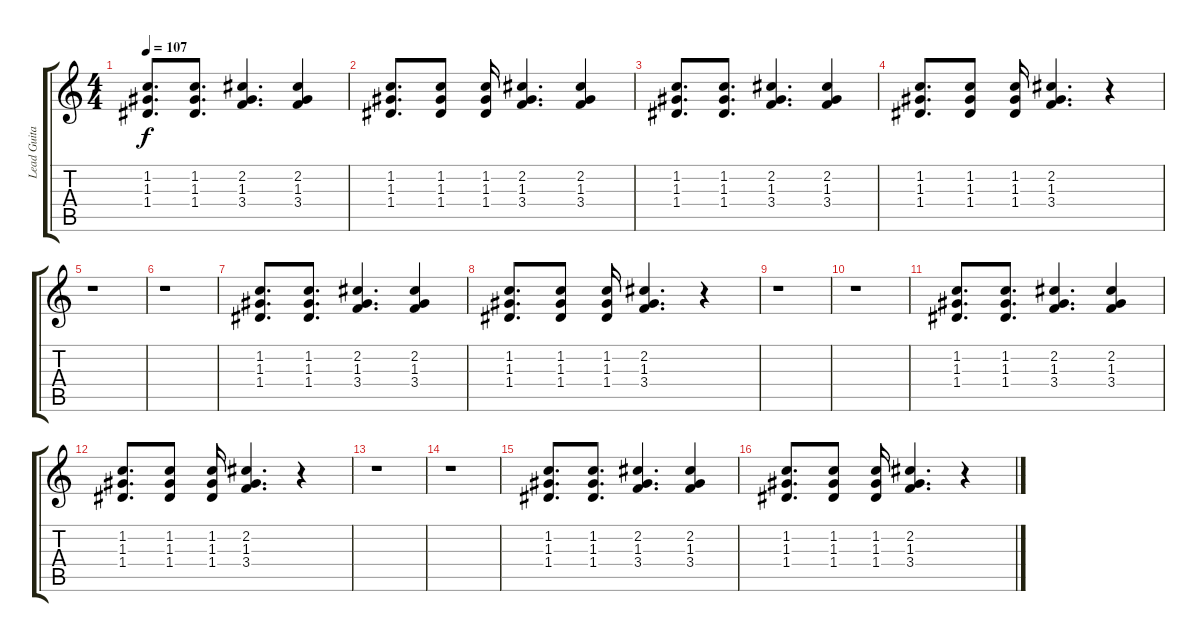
\track ("Lead Guitar" "Lead Guita") {instrument distortionguitar}
\staff {score tabs}
\tuning (E4 B3 G3 D3 A2 E2) {hide}
\ts (4 4)
\tempo 107
\clef g2
\ks c
(1.2 1.3 1.4).8{d dy f} (1.2 1.3 1.4).8{d} (2.2 1.3 3.4).4{d} (2.2 1.3 3.4).4 |
(1.2 1.3 1.4).8{d} (1.2 1.3 1.4).8 (1.2 1.3 1.4).16 (2.2 1.3 3.4).4{d} (2.2 1.3 3.4).4 |
(1.2 1.3 1.4).8{d} (1.2 1.3 1.4).8{d} (2.2 1.3 3.4).4{d} (2.2 1.3 3.4).4 |
(1.2 1.3 1.4).8{d} (1.2 1.3 1.4).8 (1.2 1.3 1.4).16 (2.2 1.3 3.4).4{d} r.4 |
r.1 |
r.1 |
(1.2 1.3 1.4).8{d} (1.2 1.3 1.4).8{d} (2.2 1.3 3.4).4{d} (2.2 1.3 3.4).4 |
(1.2 1.3 1.4).8{d} (1.2 1.3 1.4).8 (1.2 1.3 1.4).16 (2.2 1.3 3.4).4{d} r.4 |
r.1 |
r.1 |
(1.2 1.3 1.4).8{d} (1.2 1.3 1.4).8{d} (2.2 1.3 3.4).4{d} (2.2 1.3 3.4).4 |
(1.2 1.3 1.4).8{d} (1.2 1.3 1.4).8 (1.2 1.3 1.4).16 (2.2 1.3 3.4).4{d} r.4 |
r.1 |
r.1 |
(1.2 1.3 1.4).8{d} (1.2 1.3 1.4).8{d} (2.2 1.3 3.4).4{d} (2.2 1.3 3.4).4 |
(1.2 1.3 1.4).8{d} (1.2 1.3 1.4).8 (1.2 1.3 1.4).16 (2.2 1.3 3.4).4{d} r.4
